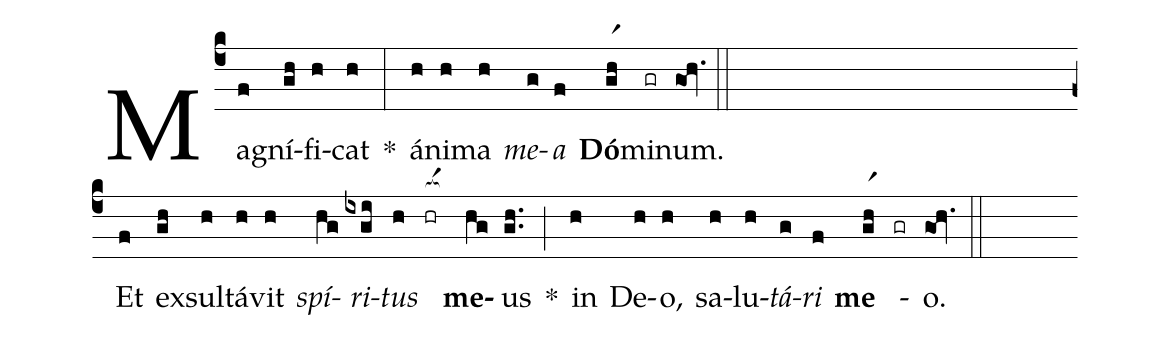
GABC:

%%
(c4)
Ma(f)gní(gh)fi(h)cat(h) *(:)
á(h)ni(h)ma(h) <i>me</i>(g)<i>a</i>(f) <b>Dó</b>(ghr1)mi(gr)num.(gOh.) (::Z)

Et(f) ex(gh)sul(h)tá(h)vit(h)
<i>spí</i>(hg)<i>ri</i>(ixgi)<i>tus</i>(h)
(hr[ocba:1{]) <b>me</b>(h[ocba:1}]g)us(g.h.) *(;)
in(h) De(h)o,(h) sa(h)lu(h)<i>tá</i>(g)<i>ri</i>(f) <b>me</b>(ghr1) -(gr) o.(gOh.) (::)
